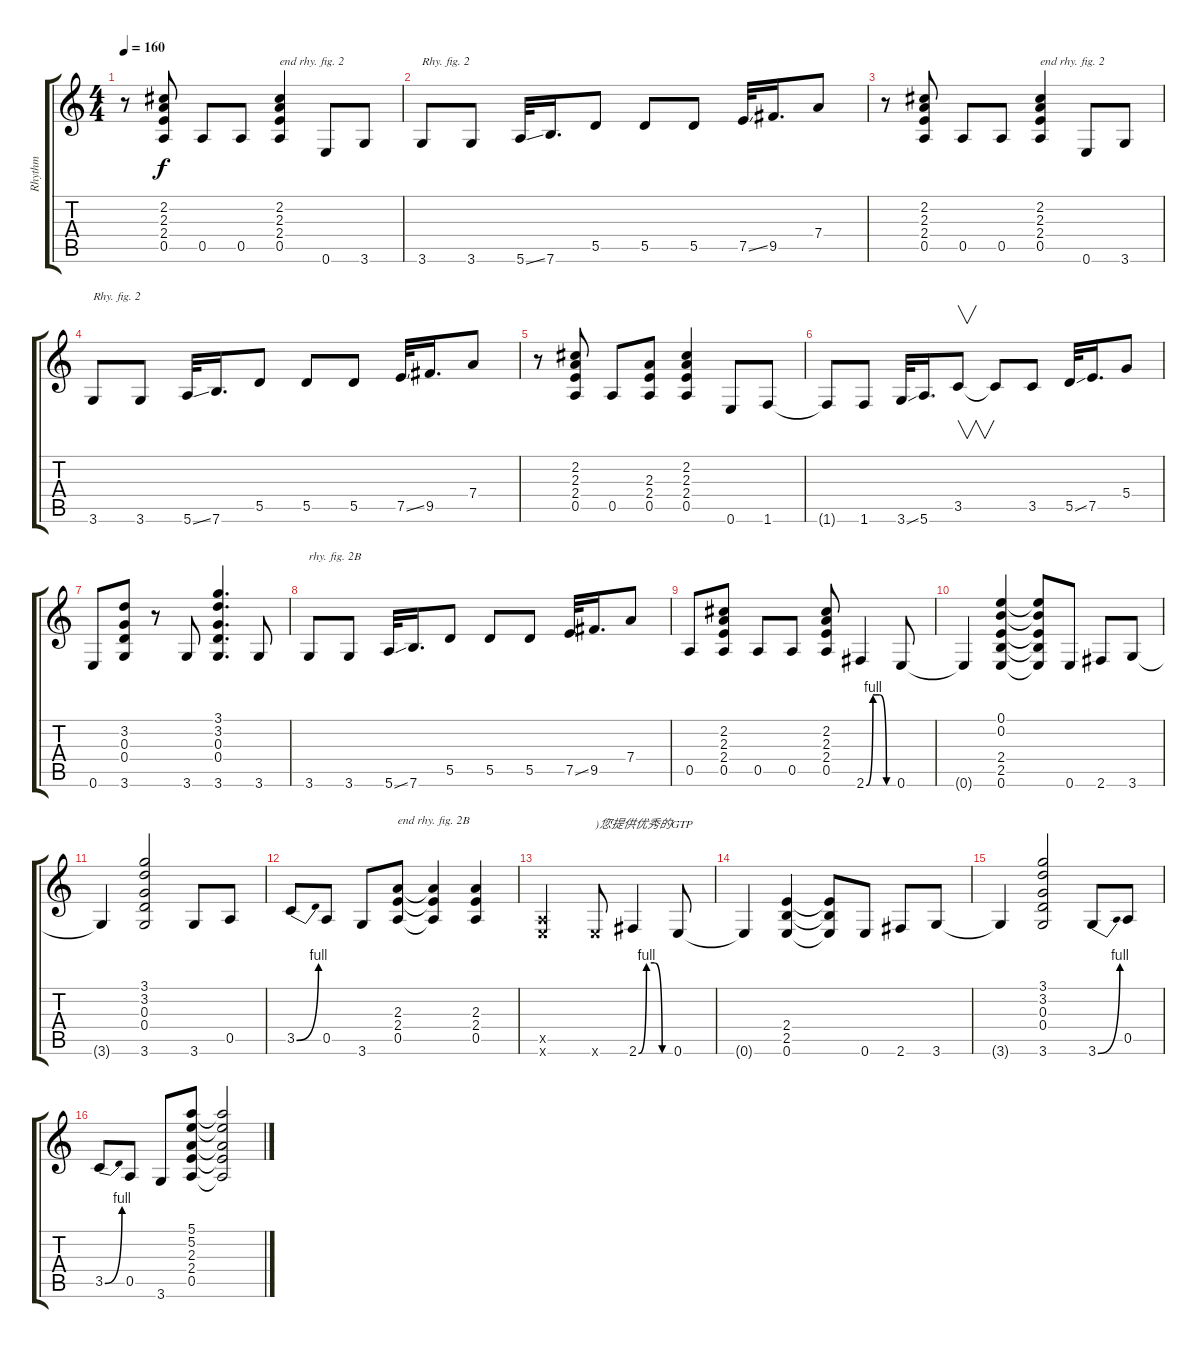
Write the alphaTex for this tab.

\track ("Rhythm" "Rhythm") {instrument overdrivenguitar}
\staff {score tabs}
\tuning (E4 B3 G3 D3 A2 E2) {hide}
\ts (4 4)
\tempo 160
\clef g2
\ks c
r.8{dy f} (2.2 2.3 2.4 0.5).8 0.5.8 0.5.8 (2.2 2.3 2.4 0.5).4{txt "end rhy. fig. 2"} 0.6.8 3.6.8 |
3.6.8{txt "Rhy. fig. 2"} 3.6.8 5.6{ss}.32 7.6.16{d} 5.5.8 5.5.8 5.5.8 7.5{ss}.32 9.5.16{d} 7.4.8 |
r.8 (2.2 2.3 2.4 0.5).8 0.5.8 0.5.8 (2.2 2.3 2.4 0.5).4{txt "end rhy. fig. 2"} 0.6.8 3.6.8 |
3.6.8{txt "Rhy. fig. 2"} 3.6.8 5.6{ss}.32 7.6.16{d} 5.5.8 5.5.8 5.5.8 7.5{ss}.32 9.5.16{d} 7.4.8 |
r.8 (2.2 2.3 2.4 0.5).8 0.5.8 (2.3 2.4 0.5).8 (2.2 2.3 2.4 0.5).4 0.6.8 1.6.8 |
1.6{t}.8 1.6.8 3.6{ss}.32 5.6.16{d} 3.5.8{v} 3.5{t}.8 3.5.8 5.5{ss}.32 7.5.16{d} 5.4.8 |
0.6.8 (3.2 0.3 0.4 3.6).8 r.8 3.6.8 (3.1 3.2 0.3 0.4 3.6).4{d} 3.6.8 |
3.6.8{txt "rhy. fig. 2B"} 3.6.8 5.6{ss}.32 7.6.16{d} 5.5.8 5.5.8 5.5.8 7.5{ss}.32 9.5.16{d} 7.4.8 |
0.5.8 (2.2 2.3 2.4 0.5).8 0.5.8 0.5.8 (2.2 2.3 2.4 0.5).8 2.6{be (custom 0 0 15 4 30 4 45 0 60 0)}.4 0.6.8 |
0.6{t}.4 (0.1 0.2 2.4 2.5 0.6).4 (0.1{t} 0.2{t} 2.4{t} 2.5{t} 0.6{t}).8 0.6.8 2.6.8 3.6.8 |
3.6{t}.4 (3.1 3.2 0.3 0.4 3.6).2 3.6.8 0.5.8 |
3.5{be (bend 0 0 60 4)}.8 0.5.8 3.6.8 (2.3 2.4 0.5).8{txt "end rhy. fig. 2B"} (2.3{t} 2.4{t} 0.5{t}).4 (2.3 2.4 0.5).4 |
(0.5{x} 0.6{x}).2 0.6{x}.8{txt ")您提供优秀的GTP"} 2.6{be (custom 0 0 15 4 30 4 45 0 60 0)}.4 0.6.8 |
0.6{t}.4 (2.4 2.5 0.6).4 (2.4{t} 2.5{t} 0.6{t}).8 0.6.8 2.6.8 3.6.8 |
3.6{t}.4 (3.1 3.2 0.3 0.4 3.6).2 3.6{be (bend 0 0 60 4)}.8 0.5.8 |
3.5{be (bend 0 0 60 4)}.8 0.5.8 3.6.8 (5.1 5.2 2.3 2.4 0.5).8 (5.1{t} 5.2{t} 2.3{t} 2.4{t} 0.5{t}).2
